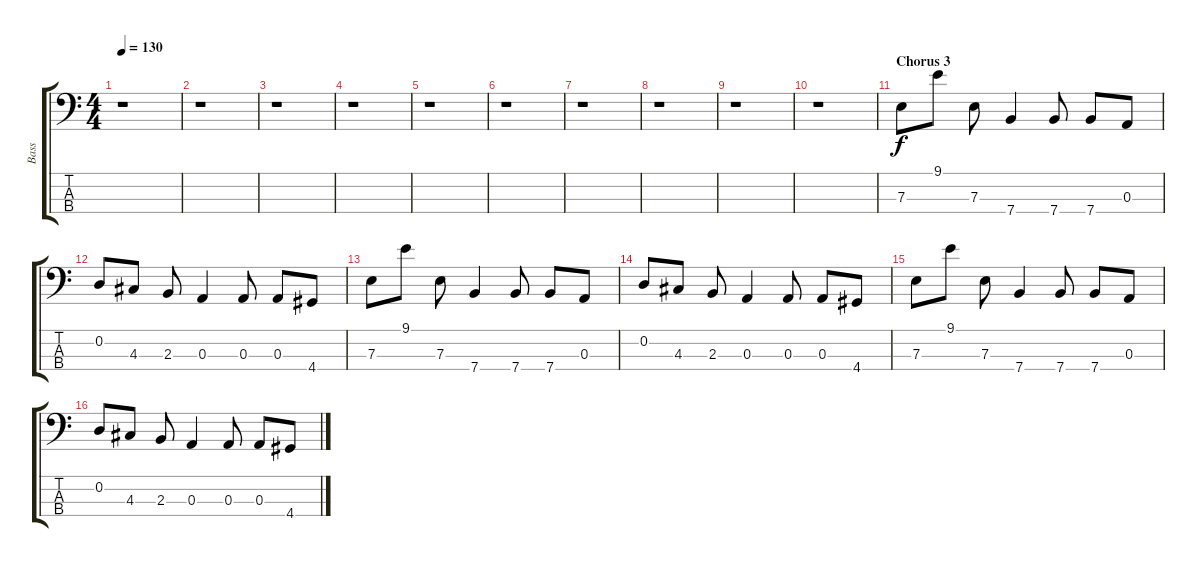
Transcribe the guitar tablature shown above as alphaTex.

\track ("Bass" "Bass") {instrument electricbassfinger}
\staff {score tabs}
\tuning (G2 D2 A1 E1) {hide}
\ts (4 4)
\tempo 130
\clef f4
\ks c
r.1{dy f} |
r.1 |
r.1 |
r.1 |
r.1 |
r.1 |
r.1 |
r.1 |
r.1 |
r.1 |
\section ("" "Chorus 3")
7.3.8 9.1.8 7.3.8 7.4.4 7.4.8 7.4.8 0.3.8 |
0.2.8 4.3.8 2.3.8 0.3.4 0.3.8 0.3.8 4.4.8 |
7.3.8 9.1.8 7.3.8 7.4.4 7.4.8 7.4.8 0.3.8 |
0.2.8 4.3.8 2.3.8 0.3.4 0.3.8 0.3.8 4.4.8 |
7.3.8 9.1.8 7.3.8 7.4.4 7.4.8 7.4.8 0.3.8 |
0.2.8 4.3.8 2.3.8 0.3.4 0.3.8 0.3.8 4.4.8
